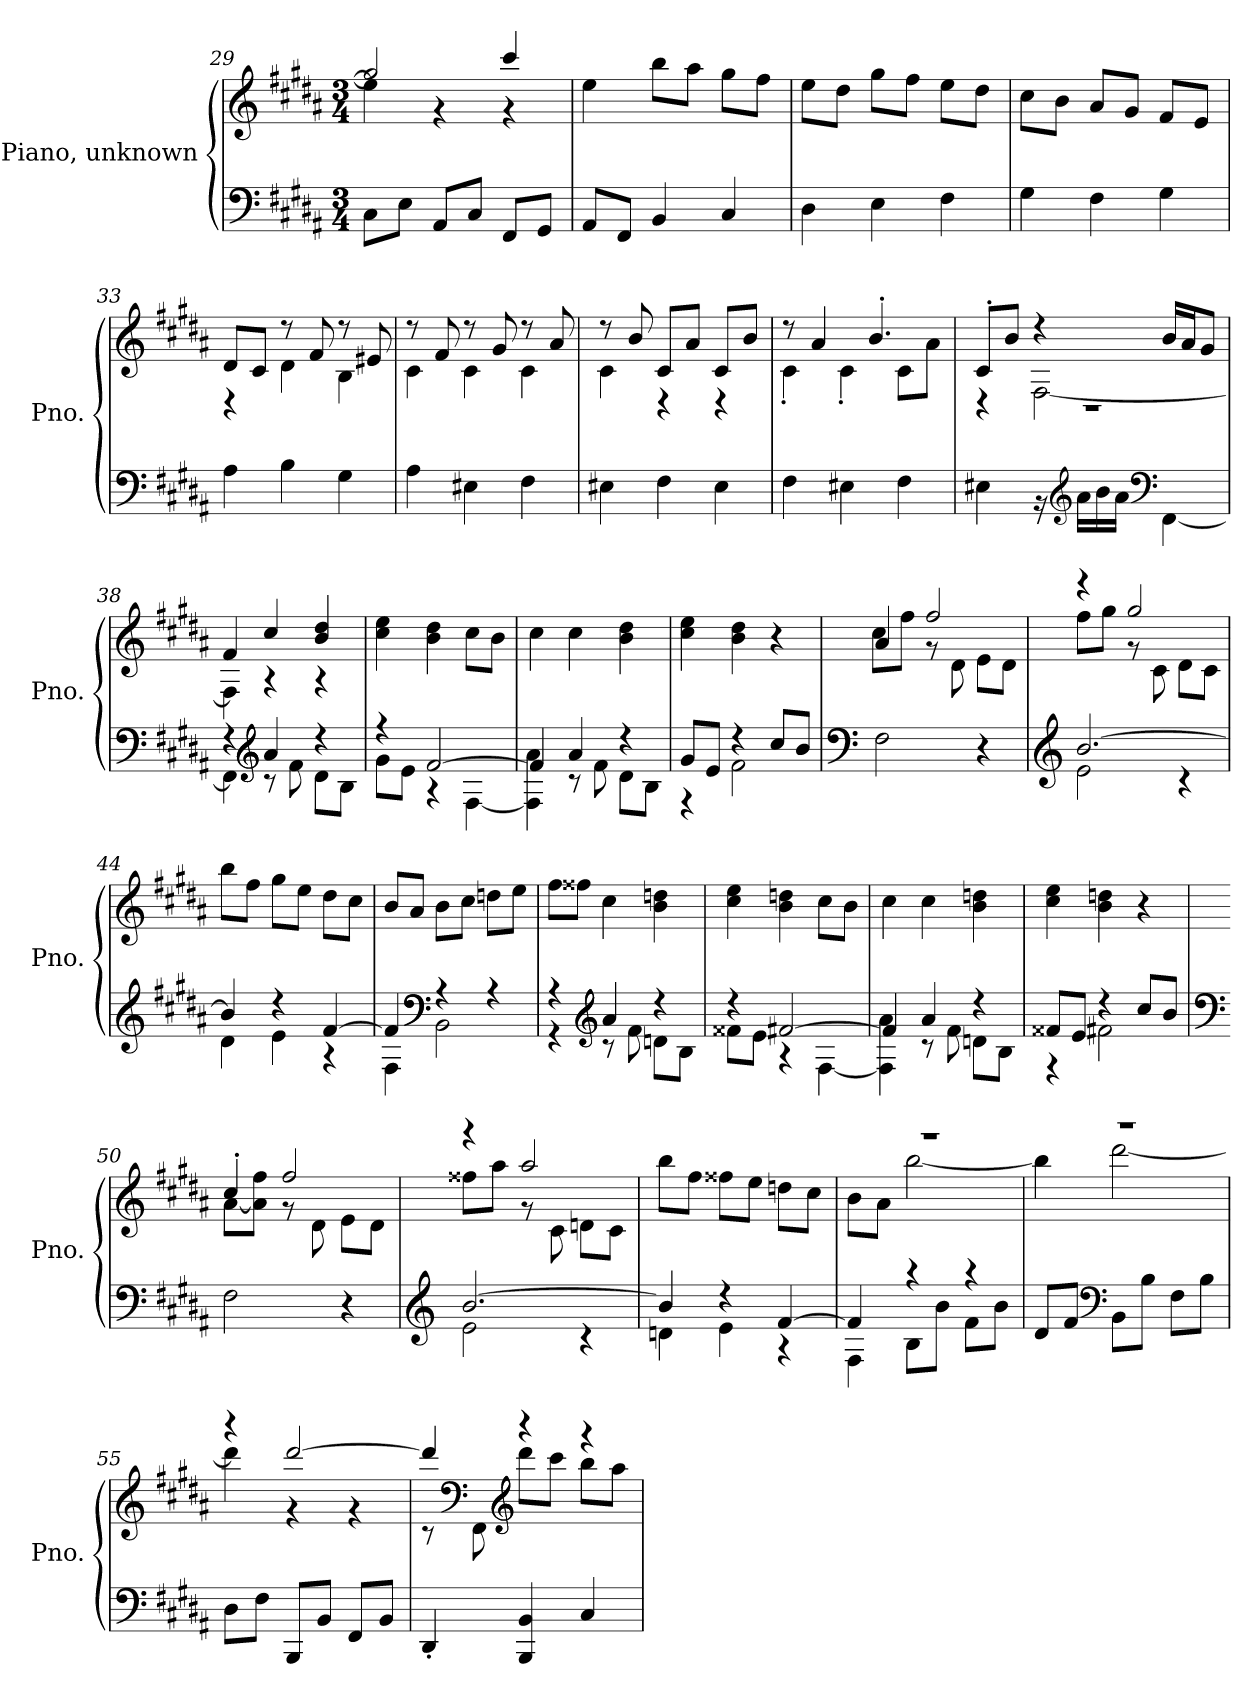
**kern	**kern
*part1	*part1
*staff2	*staff1
*I"Piano, unknown	*
*I'Pno.	*
*clefF4	*clefG2
*k[f#c#g#d#a#]	*k[f#c#g#d#a#]
*M3/4	*M3/4
=29	=29
*	*^
8C#\L	2gg#/]	4ee\]
8E\J	.	.
8AA#/L	.	4r
8C#/J	.	.
8FF#/L	4ccc#/	4r
8GG#/J	.	.
*	*v	*v
=30	=30
8AA#/L	4ee\
8FF#/J	.
4BB/	8bb\L
.	8aa#\J
4C#/	8gg#\L
.	8ff#\J
!!LO:PB:g=z
=31	=31
4D#\	8ee\L
.	8dd#\J
4E\	8gg#\L
.	8ff#\J
4F#\	8ee\L
.	8dd#\J
=32	=32
4G#\	8cc#\L
.	8b\J
4F#\	8a#/L
.	8g#/J
4G#\	8f#/L
.	8e/J
=33	=33
*	*^
4A#\	8d#/L	4r
.	8c#/J	.
4B\	8r	4d#\
.	8f#/	.
4G#\	8r	4B\
.	8e#X/	.
=34	=34	=34
4A#\	8r	4c#\
.	8f#/	.
4E#X\	8r	4c#\
.	8g#/	.
4F#\	8r	4c#\
.	8a#/	.
=35	=35	=35
4E#X\	8r	4c#\
.	8b/	.
4F#\	8c#/L	4r
.	8a#/J	.
4E#\	8c#/L	4r
.	8b/J	.
!!LO:LB:g=z	!!
=36	=36	=36
4F#\	8r	4c#'\
.	4a#/	.
4E#X\	.	4c#'\
.	4.b'/	.
4F#\	.	8c#\L
.	.	8a#\J
=37	=37	=37
*^	*	*
2.r	4E#X\	8c#'/L	4r
.	.	8b/J	.
.	16r	4r	[2F#\
*clefG2	*	*	*
.	16a#\LL	.	.
.	16b\	.	.
.	16a#\JJ	.	.
*clefF4	*	*	*
.	[4FF#\	16b/LL	.
.	.	16a#/J	.
.	.	8g#/J	.
=38	=38	=38	=38
4r	4FF#\]	4f#/	4F#\]
*clefG2	*	*	*
4a#/	8r	4cc#/	4r
.	8f#\	.	.
4r	8d#\L	4b/ 4dd#/	4r
.	8B\J	.	.
*	*	*v	*v
=39	=39	=39
4r	8g#\L	4cc#\ 4ee\
.	8e\J	.
[2f#/	4r	4b\ 4dd#\
.	[4F#\	8cc#\L
.	.	8b\J
=40	=40	=40
4f#/]	4F#\] 4a#\	4cc#\
4a#/	8r	4cc#\
.	8f#\	.
4r	8d#\L	4b\ 4dd#\
.	8B\J	.
!!LO:LB:g=z
=41	=41	=41
8g#/L	4r	4cc#\ 4ee\
8e/J	.	.
4r	2f#\	4b\ 4dd#\
8cc#/L	.	4r
8b/J	.	.
*v	*v	*
=42	=42
*clefF4	*
*	*^
2F#\	4a#/	8cc#\L
.	.	8ff#\J
.	2ff#/	8r
.	.	8d#\
4r	.	8e\L
.	.	8d#\J
=43	=43	=43
*clefG2	*	*
*^	*	*
[2.b/	2e\	4r	8ff#\L
.	.	.	8gg#\J
.	.	2gg#/	8r
.	.	.	8c#\
.	4r	.	8d#\L
.	.	.	8c#\J
*	*	*v	*v
=44	=44	=44
4b/]	4d#\	8bb\L
.	.	8ff#\J
4r	4e\	8gg#\L
.	.	8ee\J
[4f#/	4r	8dd#\L
.	.	8cc#\J
=45	=45	=45
4f#/]	4F#\	8b/L
.	.	8a#/J
*clefF4	*	*
4r	2BB\	8b\L
.	.	8cc#\J
4r	.	8ddn\L
.	.	8ee\J
!!LO:LB:g=z
=46	=46	=46
4r	4r	8ff#\L
.	.	8ff##X\J
*clefG2	*	*
4a#/	8r	4cc#\
.	8f#\	.
4r	8dn\L	4b\ 4ddn\
.	8B\J	.
=47	=47	=47
4r	8f##X\L	4cc#\ 4ee\
.	8e\J	.
[2f#X/	4r	4b\ 4ddn\
.	[4F#\	8cc#\L
.	.	8b\J
=48	=48	=48
4f#/]	4F#\] 4a#\	4cc#\
4a#/	8r	4cc#\
.	8f#\	.
4r	8dn\L	4b\ 4ddn\
.	8B\J	.
=49	=49	=49
8f##X/L	4r	4cc#\ 4ee\
8e/J	.	.
4r	2f#X\	4b\ 4ddn\
8cc#/L	.	4r
8b/J	.	.
*v	*v	*
=50	=50
*clefF4	*
*	*^
2F#\	4cc#'/	[8a#\L
.	.	8a#\] 8ff#\J
.	2ff#/	8r
.	.	8d#\
4r	.	8e\L
.	.	8d#\J
!!LO:LB:g=z	!!
=51	=51	=51
*clefG2	*	*
*^	*	*
[2.b/	2e\	4r	8ff##X\L
.	.	.	8aa#\J
.	.	2aa#/	8r
.	.	.	8c#\
.	4r	.	8dn\L
.	.	.	8c#\J
*	*	*v	*v
=52	=52	=52
4b/]	4dn\	8bb\L
.	.	8ff#\J
4r	4e\	8ff##X\L
.	.	8ee\J
[4f#/	4r	8ddn\L
.	.	8cc#\J
=53	=53	=53
*	*	*^
4f#/]	4F#\	2.r	8b\L
.	.	.	8a#\J
4r	8B\L	.	[2bb\
.	8b\J	.	.
4r	8f#\L	.	.
.	8b\J	.	.
*v	*v	*	*
=54	=54	=54
8d#/L	2.r	4bb\]
8f#/J	.	.
*clefF4	*	*
8BB\L	.	[2ddd#\
8B\J	.	.
8F#\L	.	.
8B\J	.	.
=55	=55	=55
8D#\L	4r	4ddd#\]
8F#\J	.	.
8BBB/L	[2ddd#/	4r
8BB/J	.	.
8FF#/L	.	4r
8BB/J	.	.
!!LO:LB:g=z	!!
=56	=56	=56
4DD#'/	4ddd#/]	8r
*	*clefF4	*
.	.	8FF#\
*	*clefG2	*
4BBB/ 4BB/	4r	8ddd#\L
.	.	8ccc#\J
4C#/	4r	8bb\L
.	.	8aa#\J
*	*v	*v
=	=
*-	*-
